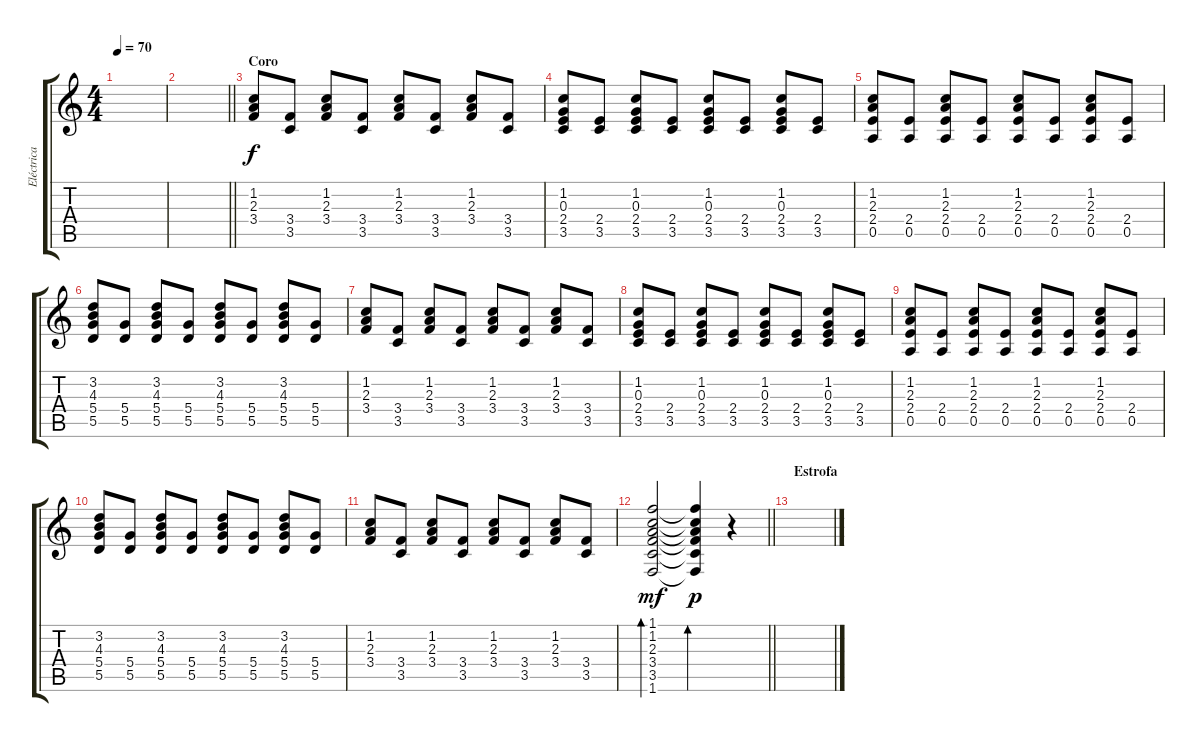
\track ("Eléctrica distorsión" "Eléctrica ") {instrument distortionguitar}
\staff {score tabs}
\tuning (E4 B3 G3 D3 A2 E2) {hide}
\ts (4 4)
\tempo 70
\clef g2
\ks c
|
\barLineRight lightlight
|
\section ("" "Coro")
(1.2 2.3 3.4).8 (3.4 3.5).8 (1.2 2.3 3.4).8 (3.4 3.5).8 (1.2 2.3 3.4).8 (3.4 3.5).8 (1.2 2.3 3.4).8 (3.4 3.5).8 |
(1.2 0.3 2.4 3.5).8 (2.4 3.5).8 (1.2 0.3 2.4 3.5).8 (2.4 3.5).8 (1.2 0.3 2.4 3.5).8 (2.4 3.5).8 (1.2 0.3 2.4 3.5).8 (2.4 3.5).8 |
(1.2 2.3 2.4 0.5).8 (2.4 0.5).8 (1.2 2.3 2.4 0.5).8 (2.4 0.5).8 (1.2 2.3 2.4 0.5).8 (2.4 0.5).8 (1.2 2.3 2.4 0.5).8 (2.4 0.5).8 |
(3.2 4.3 5.4 5.5).8 (5.4 5.5).8 (3.2 4.3 5.4 5.5).8 (5.4 5.5).8 (3.2 4.3 5.4 5.5).8 (5.4 5.5).8 (3.2 4.3 5.4 5.5).8 (5.4 5.5).8 |
(1.2 2.3 3.4).8 (3.4 3.5).8 (1.2 2.3 3.4).8 (3.4 3.5).8 (1.2 2.3 3.4).8 (3.4 3.5).8 (1.2 2.3 3.4).8 (3.4 3.5).8 |
(1.2 0.3 2.4 3.5).8 (2.4 3.5).8 (1.2 0.3 2.4 3.5).8 (2.4 3.5).8 (1.2 0.3 2.4 3.5).8 (2.4 3.5).8 (1.2 0.3 2.4 3.5).8 (2.4 3.5).8 |
(1.2 2.3 2.4 0.5).8 (2.4 0.5).8 (1.2 2.3 2.4 0.5).8 (2.4 0.5).8 (1.2 2.3 2.4 0.5).8 (2.4 0.5).8 (1.2 2.3 2.4 0.5).8 (2.4 0.5).8 |
(3.2 4.3 5.4 5.5).8 (5.4 5.5).8 (3.2 4.3 5.4 5.5).8 (5.4 5.5).8 (3.2 4.3 5.4 5.5).8 (5.4 5.5).8 (3.2 4.3 5.4 5.5).8 (5.4 5.5).8 |
(1.2 2.3 3.4).8 (3.4 3.5).8 (1.2 2.3 3.4).8 (3.4 3.5).8 (1.2 2.3 3.4).8 (3.4 3.5).8 (1.2 2.3 3.4).8 (3.4 3.5).8 |
\barLineRight lightlight
(1.1 1.2 2.3 3.4 3.5 1.6).2{bd 60 dy mf} (1.1{t} 1.2{t} 2.3{t} 3.4{t} 3.5{t} 1.6{t}).4{bd 60 dy p} r.4 |
\section ("" "Estrofa")
